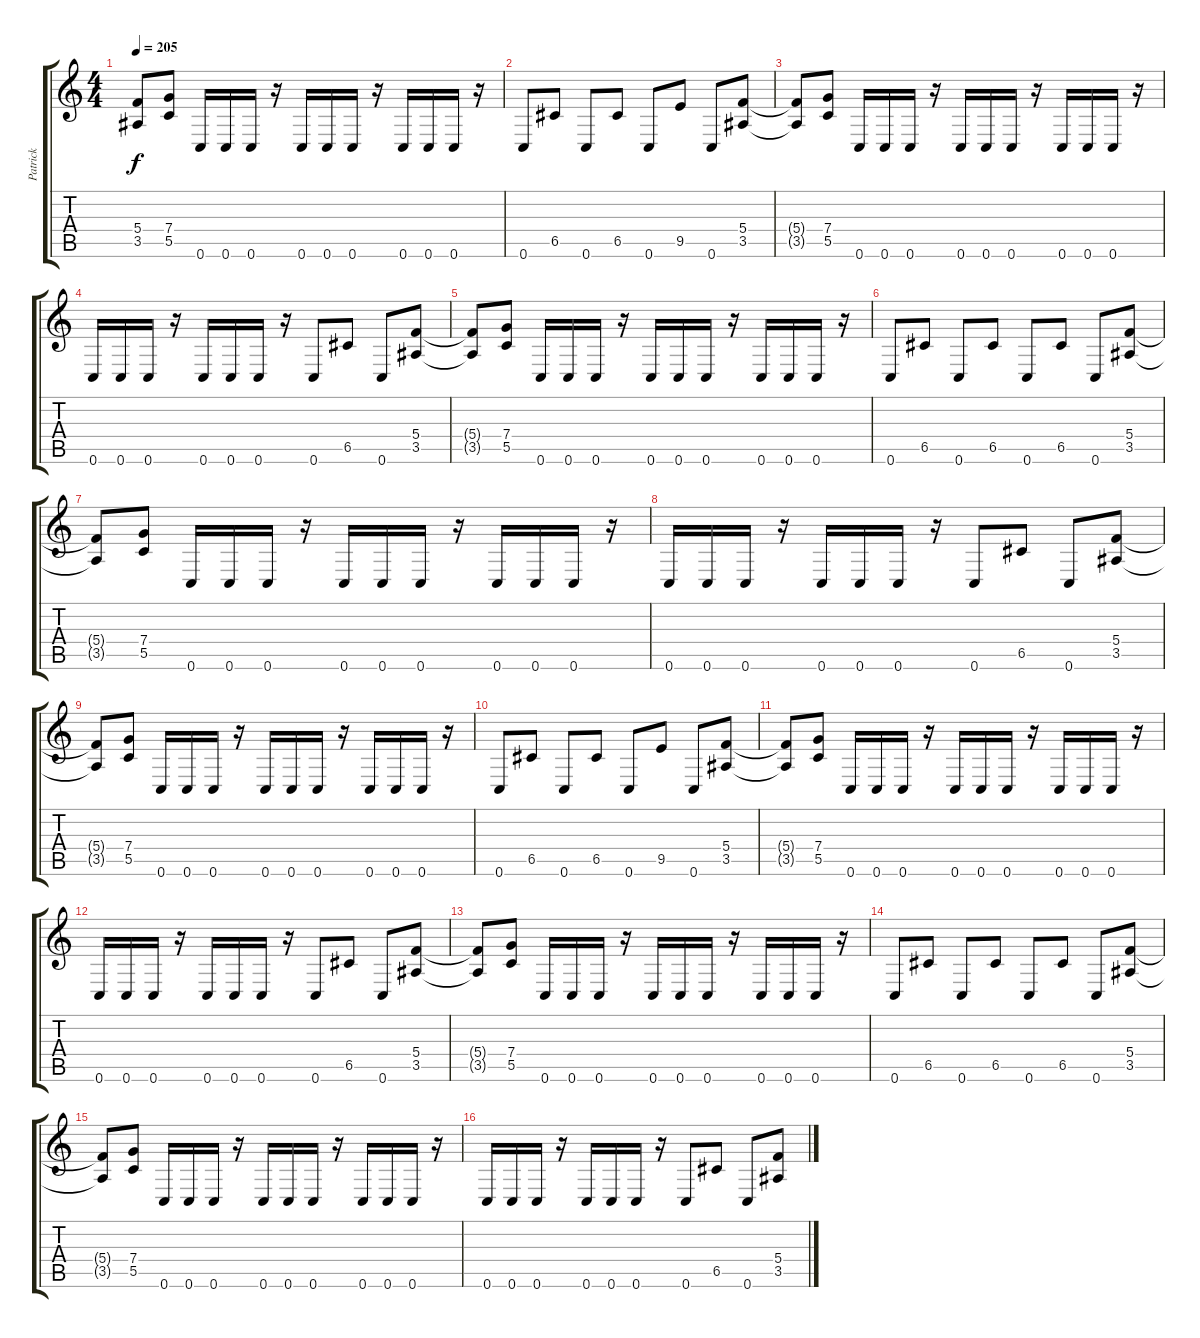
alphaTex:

\track ("Patrick" "Patrick") {instrument distortionguitar}
\staff {score tabs}
\tuning (D4 A3 F3 C3 G2 C2) {hide}
\ts (4 4)
\tempo 205
\clef g2
\ks c
(5.4{t} 3.5{t}).8{dy f} (7.4 5.5).8 0.6.16 0.6.16 0.6.16 r.16 0.6.16 0.6.16 0.6.16 r.16 0.6.16 0.6.16 0.6.16 r.16 |
0.6.8 6.5.8 0.6.8 6.5.8 0.6.8 9.5.8 0.6.8 (5.4 3.5).8 |
(5.4{t} 3.5{t}).8 (7.4 5.5).8 0.6.16 0.6.16 0.6.16 r.16 0.6.16 0.6.16 0.6.16 r.16 0.6.16 0.6.16 0.6.16 r.16 |
0.6.16 0.6.16 0.6.16 r.16 0.6.16 0.6.16 0.6.16 r.16 0.6.8 6.5.8 0.6.8 (5.4 3.5).8 |
(5.4{t} 3.5{t}).8 (7.4 5.5).8 0.6.16 0.6.16 0.6.16 r.16 0.6.16 0.6.16 0.6.16 r.16 0.6.16 0.6.16 0.6.16 r.16 |
0.6.8 6.5.8 0.6.8 6.5.8 0.6.8 6.5.8 0.6.8 (5.4 3.5).8 |
(5.4{t} 3.5{t}).8 (7.4 5.5).8 0.6.16 0.6.16 0.6.16 r.16 0.6.16 0.6.16 0.6.16 r.16 0.6.16 0.6.16 0.6.16 r.16 |
0.6.16 0.6.16 0.6.16 r.16 0.6.16 0.6.16 0.6.16 r.16 0.6.8 6.5.8 0.6.8 (5.4 3.5).8 |
(5.4{t} 3.5{t}).8 (7.4 5.5).8 0.6.16 0.6.16 0.6.16 r.16 0.6.16 0.6.16 0.6.16 r.16 0.6.16 0.6.16 0.6.16 r.16 |
0.6.8 6.5.8 0.6.8 6.5.8 0.6.8 9.5.8 0.6.8 (5.4 3.5).8 |
(5.4{t} 3.5{t}).8 (7.4 5.5).8 0.6.16 0.6.16 0.6.16 r.16 0.6.16 0.6.16 0.6.16 r.16 0.6.16 0.6.16 0.6.16 r.16 |
0.6.16 0.6.16 0.6.16 r.16 0.6.16 0.6.16 0.6.16 r.16 0.6.8 6.5.8 0.6.8 (5.4 3.5).8 |
(5.4{t} 3.5{t}).8 (7.4 5.5).8 0.6.16 0.6.16 0.6.16 r.16 0.6.16 0.6.16 0.6.16 r.16 0.6.16 0.6.16 0.6.16 r.16 |
0.6.8 6.5.8 0.6.8 6.5.8 0.6.8 6.5.8 0.6.8 (5.4 3.5).8 |
(5.4{t} 3.5{t}).8 (7.4 5.5).8 0.6.16 0.6.16 0.6.16 r.16 0.6.16 0.6.16 0.6.16 r.16 0.6.16 0.6.16 0.6.16 r.16 |
0.6.16 0.6.16 0.6.16 r.16 0.6.16 0.6.16 0.6.16 r.16 0.6.8 6.5.8 0.6.8 (5.4 3.5).8
